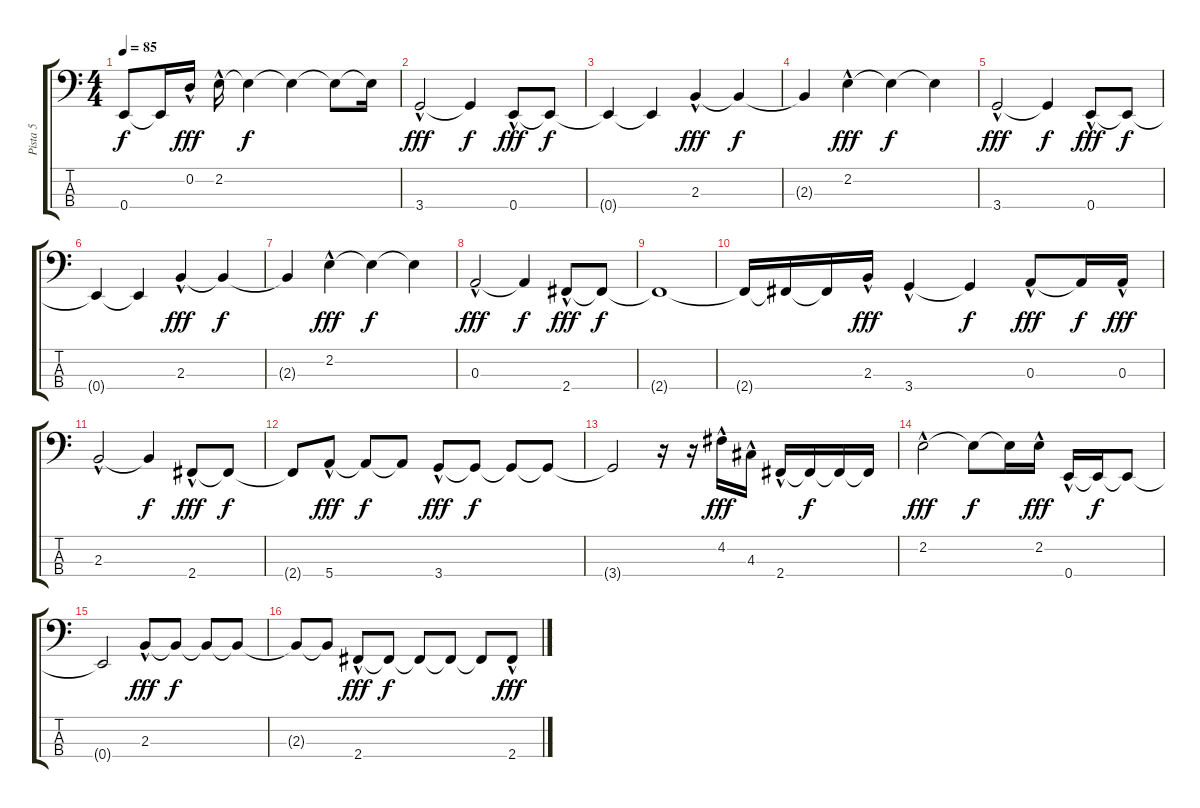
\track ("Pista 5" "Pista 5") {instrument acousticbass}
\staff {score tabs}
\tuning (G2 D2 A1 E1) {hide}
\ts (4 4)
\tempo 85
\clef f4
\ks c
0.4{t}.8{dy f} 0.4{t}.16 0.2{hac}.16{dy fff} 2.2{hac}.16 2.2{t}.4{dy f} 2.2{t}.4 2.2{t}.8 2.2{t}.16 |
3.4{hac}.2{dy fff} 3.4{t}.4{dy f} 0.4{hac}.8{dy fff} 0.4{t}.8{dy f} |
0.4{t}.4 0.4{t}.4 2.3{hac}.4{dy fff} 2.3{t}.4{dy f} |
2.3{t}.4 2.2{hac}.4{dy fff} 2.2{t}.4{dy f} 2.2{t}.4 |
3.4{hac}.2{dy fff} 3.4{t}.4{dy f} 0.4{hac}.8{dy fff} 0.4{t}.8{dy f} |
0.4{t}.4 0.4{t}.4 2.3{hac}.4{dy fff} 2.3{t}.4{dy f} |
2.3{t}.4 2.2{hac}.4{dy fff} 2.2{t}.4{dy f} 2.2{t}.4 |
0.3{hac}.2{dy fff} 0.3{t}.4{dy f} 2.4{hac}.8{dy fff} 2.4{t}.8{dy f} |
2.4{t}.1 |
2.4{t}.16 2.4{t}.16 2.4{t}.16 2.3{hac}.16{dy fff} 3.4{hac}.4 3.4{t}.4{dy f} 0.3{hac}.8{dy fff} 0.3{t}.16{dy f} 0.3{hac}.16{dy fff} |
2.3{hac}.2 2.3{t}.4{dy f} 2.4{hac}.8{dy fff} 2.4{t}.8{dy f} |
2.4{t}.8 5.4{hac}.8{dy fff} 5.4{t}.8{dy f} 5.4{t}.8 3.4{hac}.8{dy fff} 3.4{t}.8{dy f} 3.4{t}.8 3.4{t}.8 |
3.4{t}.2 r.16 r.16 4.2{hac}.16{dy fff} 4.3{hac}.16 2.4{hac}.16 2.4{t}.16{dy f} 2.4{t}.16 2.4{t}.16 |
2.2{hac}.2{dy fff} 2.2{t}.8{dy f} 2.2{t}.16 2.2{hac}.16{dy fff} 0.4{hac}.16 0.4{t}.16{dy f} 0.4{t}.8 |
0.4{t}.2 2.3{hac}.8{dy fff} 2.3{t}.8{dy f} 2.3{t}.8 2.3{t}.8 |
2.3{t}.8 2.3{t}.8 2.4{hac}.8{dy fff} 2.4{t}.8{dy f} 2.4{t}.8 2.4{t}.8 2.4{t}.8 2.4{hac}.8{dy fff}
